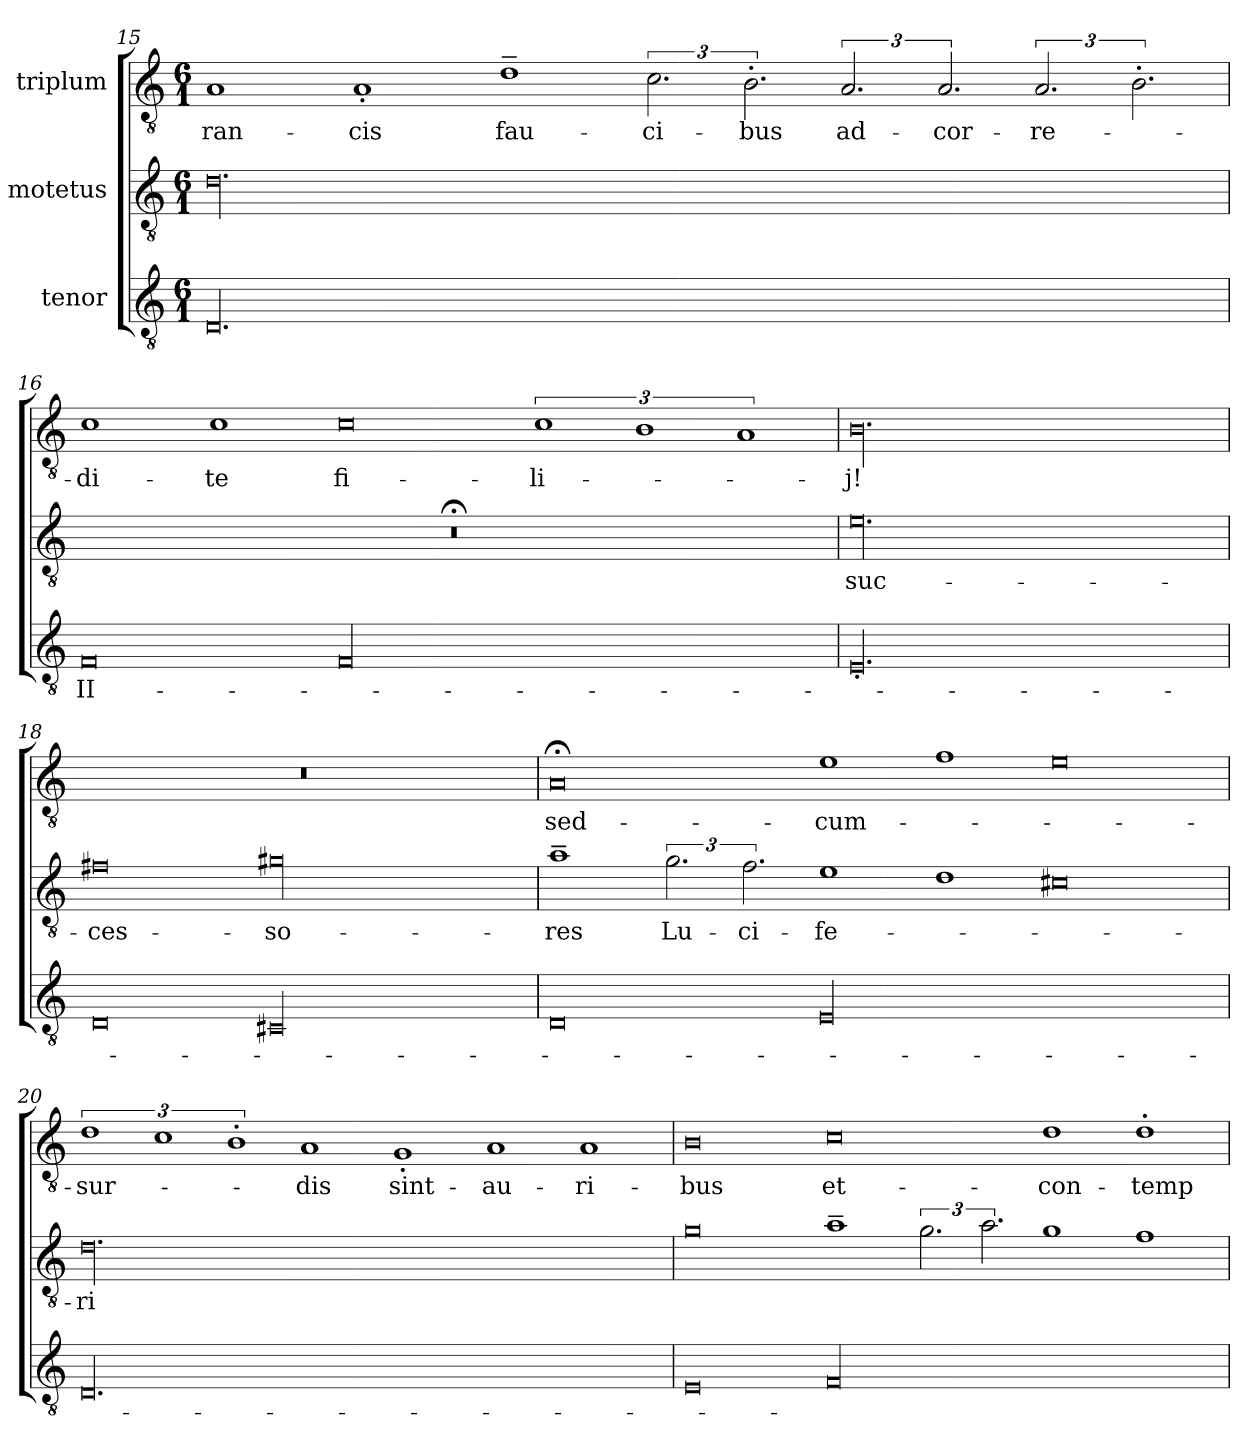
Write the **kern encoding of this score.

**kern	**text	**kern	**text	**kern	**text
*part3	*part3	*part2	*part2	*part1	*part1
*staff3	*staff3	*staff2	*staff2	*staff1	*staff1
*I"tenor	*	*I"motetus	*	*I"triplum	*
*clefGv2	*	*clefGv2	*	*clefGv2	*
*k[]	*	*k[]	*	*k[]	*
*C:	*	*C:	*	*C:	*
*M6/1	*	*M6/1	*	*M6/1	*
=15	=15	=15	=15	=15	=15
00.D/	.	00.d\	.	1A/	ran-
.	.	.	.	1A'/	-cis
.	.	.	.	1d~\	fau-
.	.	.	.	3.c\	-ci-
.	.	.	.	3.B'\	-bus
.	.	.	.	3.A/	ad-
.	.	.	.	3.A/	cor-
.	.	.	.	3.A/	re-
.	.	.	.	3.B'\	.
=16	=16	=16	=16	=16	=16
0F/	II-	00.r;<	.	1c\	-di-
.	.	.	.	1c\	-te
00F/	.	.	.	0c\	fi-
.	.	.	.	3%2c\	-li-
.	.	.	.	3%2B\	.
.	.	.	.	3%2A/	.
=17	=17	=17	=17	=17	=17
00.E'/	.	00.e\	suc-	00.B\	-j!
!!LO:PB:g=z
=18	=18	=18	=18	=18	=18
0D/	.	0f#X\	-ces-	00.r	.
00C#X/	.	00g#X\	-so-	.	.
=19	=19	=19	=19	=19	=19
0D/	.	1a~\	-res	0A;</	sed-
.	.	3.g\	Lu-	.	.
.	.	3.f\	-ci-	.	.
00E/	.	1e\	-fe-	1e\	cum-
.	.	1d\	.	1f\	.
.	.	0c#X\	.	0e\	.
=20	=20	=20	=20	=20	=20
00.D/	.	00.d\	-ri	3%2d\	sur-
.	.	.	.	3%2c\	.
.	.	.	.	3%2B'\	.
.	.	.	.	1A/	-dis
.	.	.	.	1G'/	sint-
.	.	.	.	1A/	au-
.	.	.	.	1A/	-ri-
=21	=21	=21	=21	=21	=21
0E/	.	0g\	.	0B\	-bus
00F/	.	1a~\	.	0c\	et-
.	.	3.g\	.	.	.
.	.	3.a\	.	.	.
.	.	1g\	.	1d\	con-
.	.	1f\	.	1d'\	-temp-
=	=	=	=	=	=
*-	*-	*-	*-	*-	*-
